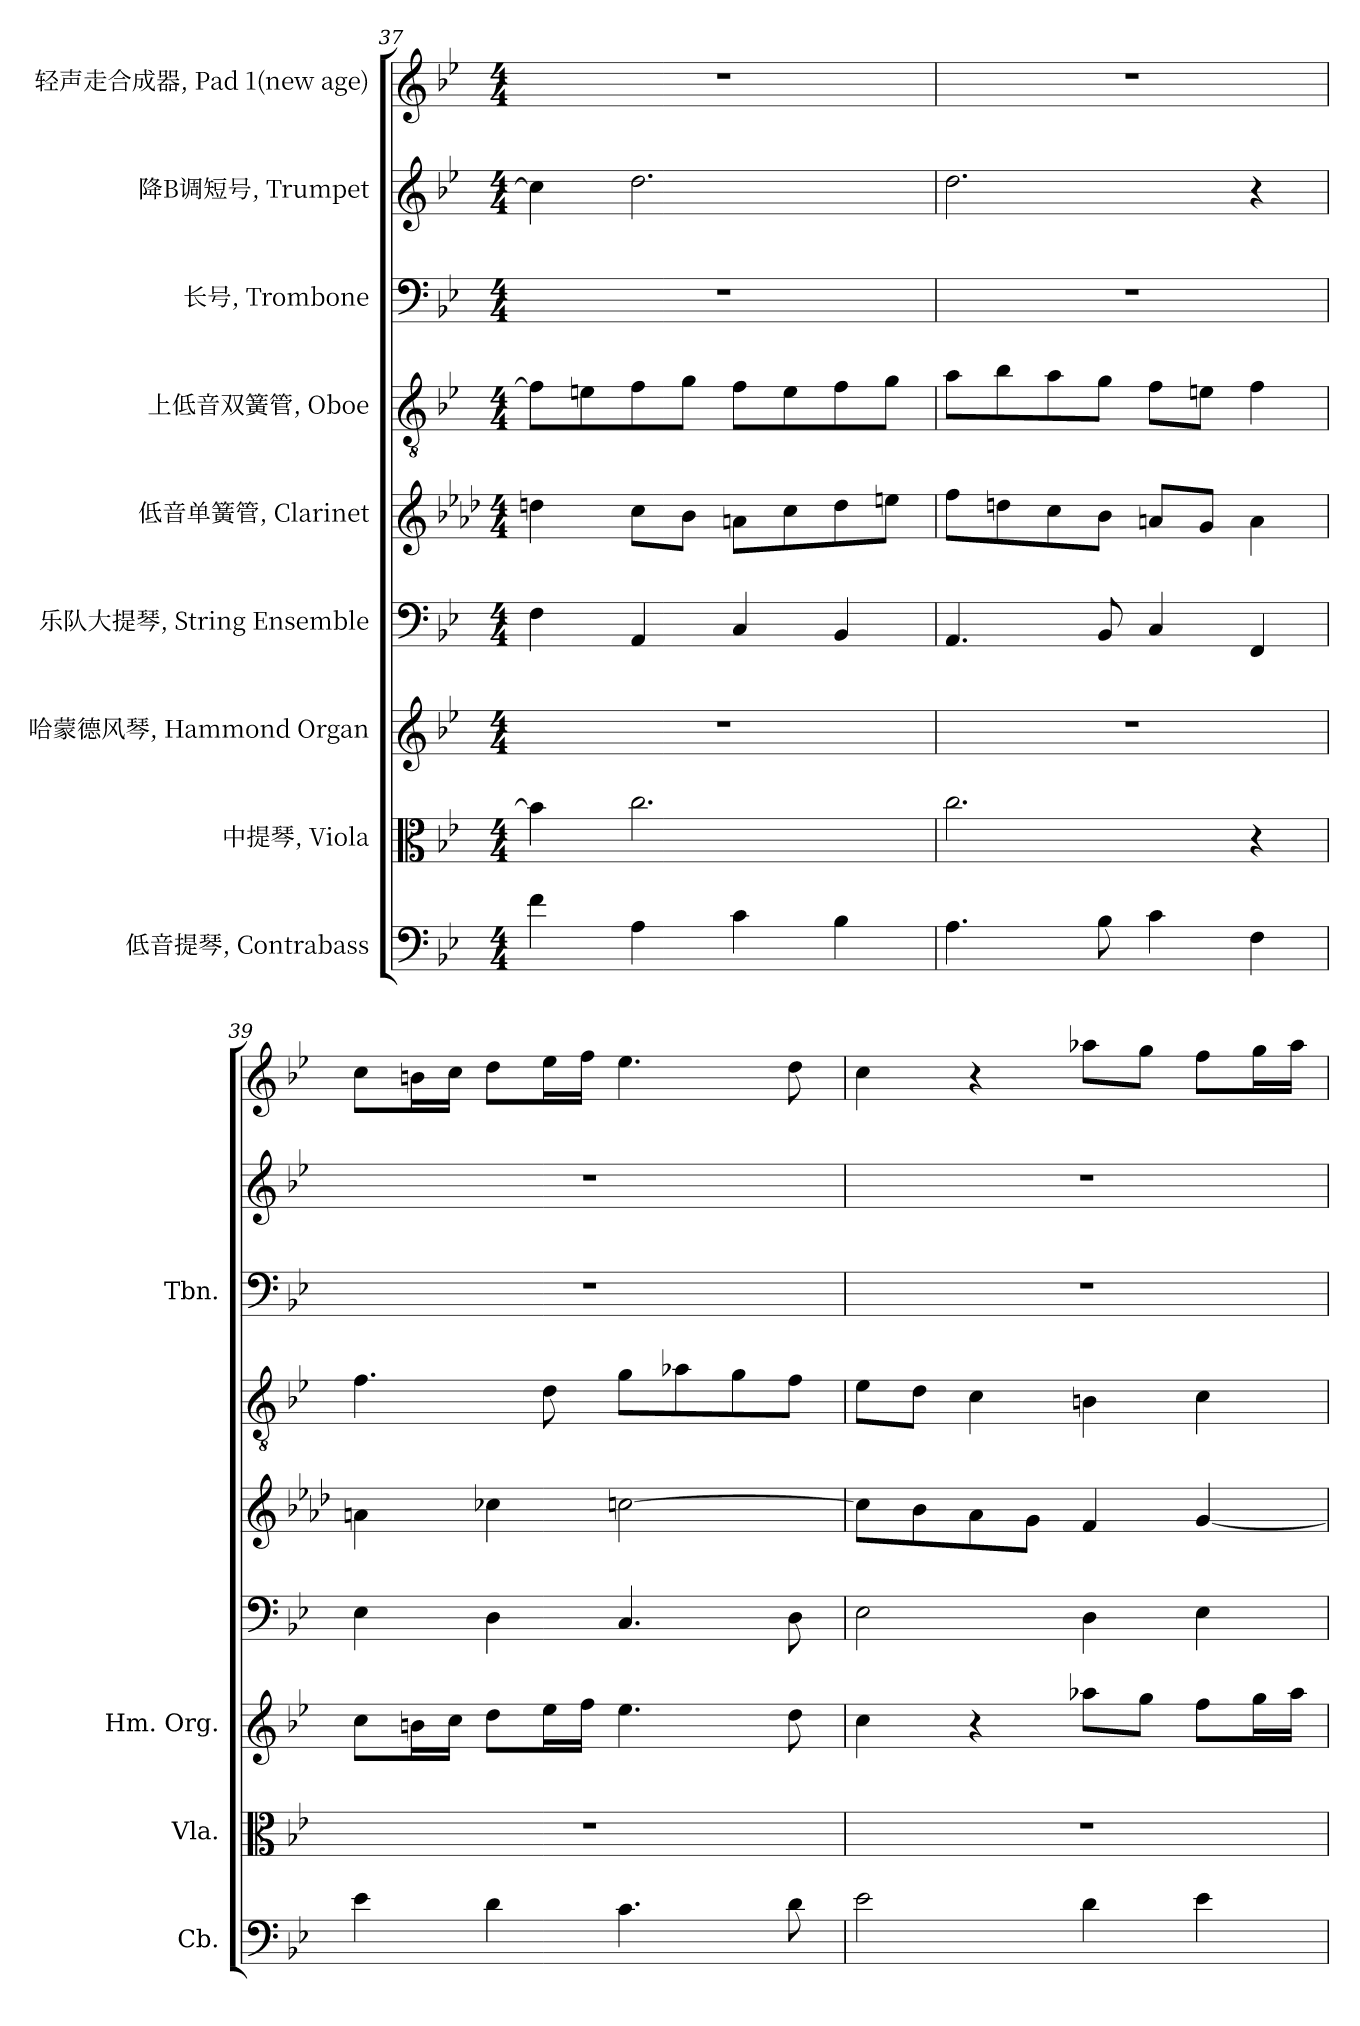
**kern	**kern	**kern	**kern	**kern	**kern	**kern	**kern	**kern
*part9	*part8	*part7	*part6	*part5	*part4	*part3	*part2	*part1
*staff9	*staff8	*staff7	*staff6	*staff5	*staff4	*staff3	*staff2	*staff1
*I"低音提琴, Contrabass	*I"中提琴, Viola	*I"哈蒙德风琴, Hammond Organ	*I"乐队大提琴, String Ensemble	*I"低音单簧管, Clarinet	*I"上低音双簧管, Oboe	*I"长号, Trombone	*I"降B调短号, Trumpet	*I"轻声走合成器, Pad 1(new age)
*I'Cb.	*I'Vla.	*I'Hm. Org.	*	*	*	*I'Tbn.	*	*
!!LO:PB:g=z
*clefF4	*clefC3	*clefG2	*clefF4	*clefG2	*clefGv2	*clefF4	*clefG2	*clefG2
*ITrd7c12	*	*	*	*ITrd8c14	*	*	*ITrd1c2	*
*k[b-e-]	*k[b-e-]	*k[b-e-]	*k[b-e-]	*k[b-e-a-d-]	*k[b-e-]	*k[b-e-]	*k[b-e-a-d-]	*k[b-e-]
*M4/4	*M4/4	*M4/4	*M4/4	*M4/4	*M4/4	*M4/4	*M4/4	*M4/4
=37	=37	=37	=37	=37	=37	=37	=37	=37
4F\	4b-\]	1r	4F\	4dn\	8f\L]	1r	4b-\]	1r
.	.	.	.	.	8en\	.	.	.
4AA\	2.cc\	.	4AA/	8c\L	8f\	.	2.cc\	.
.	.	.	.	8B-\J	8g\J	.	.	.
4C\	.	.	4C/	8An\L	8f\L	.	.	.
.	.	.	.	8c\	8e\	.	.	.
4BB-\	.	.	4BB-/	8d\	8f\	.	.	.
.	.	.	.	8en\J	8g\J	.	.	.
=38	=38	=38	=38	=38	=38	=38	=38	=38
4.AA\	2.cc\	1r	4.AA/	8f\L	8a\L	1r	2.cc\	1r
.	.	.	.	8dn\	8b-\	.	.	.
.	.	.	.	8c\	8a\	.	.	.
8BB-\	.	.	8BB-/	8B-\J	8g\J	.	.	.
4C\	.	.	4C/	8An/L	8f\L	.	.	.
.	.	.	.	8G/J	8en\J	.	.	.
4FF\	4r	.	4FF/	4A\	4f\	.	4r	.
=39	=39	=39	=39	=39	=39	=39	=39	=39
4E-\	1r	8cc\L	4E-\	4An\	4.f\	1r	1r	8cc\L
.	.	16bn\L	.	.	.	.	.	16bn\L
.	.	16cc\JJ	.	.	.	.	.	16cc\JJ
4D\	.	8dd\L	4D\	4c-X\	.	.	.	8dd\L
.	.	16ee-\L	.	.	8d\	.	.	16ee-\L
.	.	16ff\JJ	.	.	.	.	.	16ff\JJ
4.C\	.	4.ee-\	4.C/	[2cn\	8g\L	.	.	4.ee-\
.	.	.	.	.	8a-X\	.	.	.
.	.	.	.	.	8g\	.	.	.
8D\	.	8dd\	8D\	.	8f\J	.	.	8dd\
!!LO:PB:g=z
=40	=40	=40	=40	=40	=40	=40	=40	=40
2E-\	1r	4cc\	2E-\	8c\L]	8e-\L	1r	1r	4cc\
.	.	.	.	8B-\	8d\J	.	.	.
.	.	4r	.	8A-\	4c\	.	.	4r
.	.	.	.	8G\J	.	.	.	.
4D\	.	8aa-X\L	4D\	4F/	4Bn\	.	.	8aa-X\L
.	.	8gg\J	.	.	.	.	.	8gg\J
4E-\	.	8ff\L	4E-\	[4G/	4c\	.	.	8ff\L
.	.	16gg\L	.	.	.	.	.	16gg\L
.	.	16aa-\JJ	.	.	.	.	.	16aa-\JJ
=	=	=	=	=	=	=	=	=
*-	*-	*-	*-	*-	*-	*-	*-	*-
